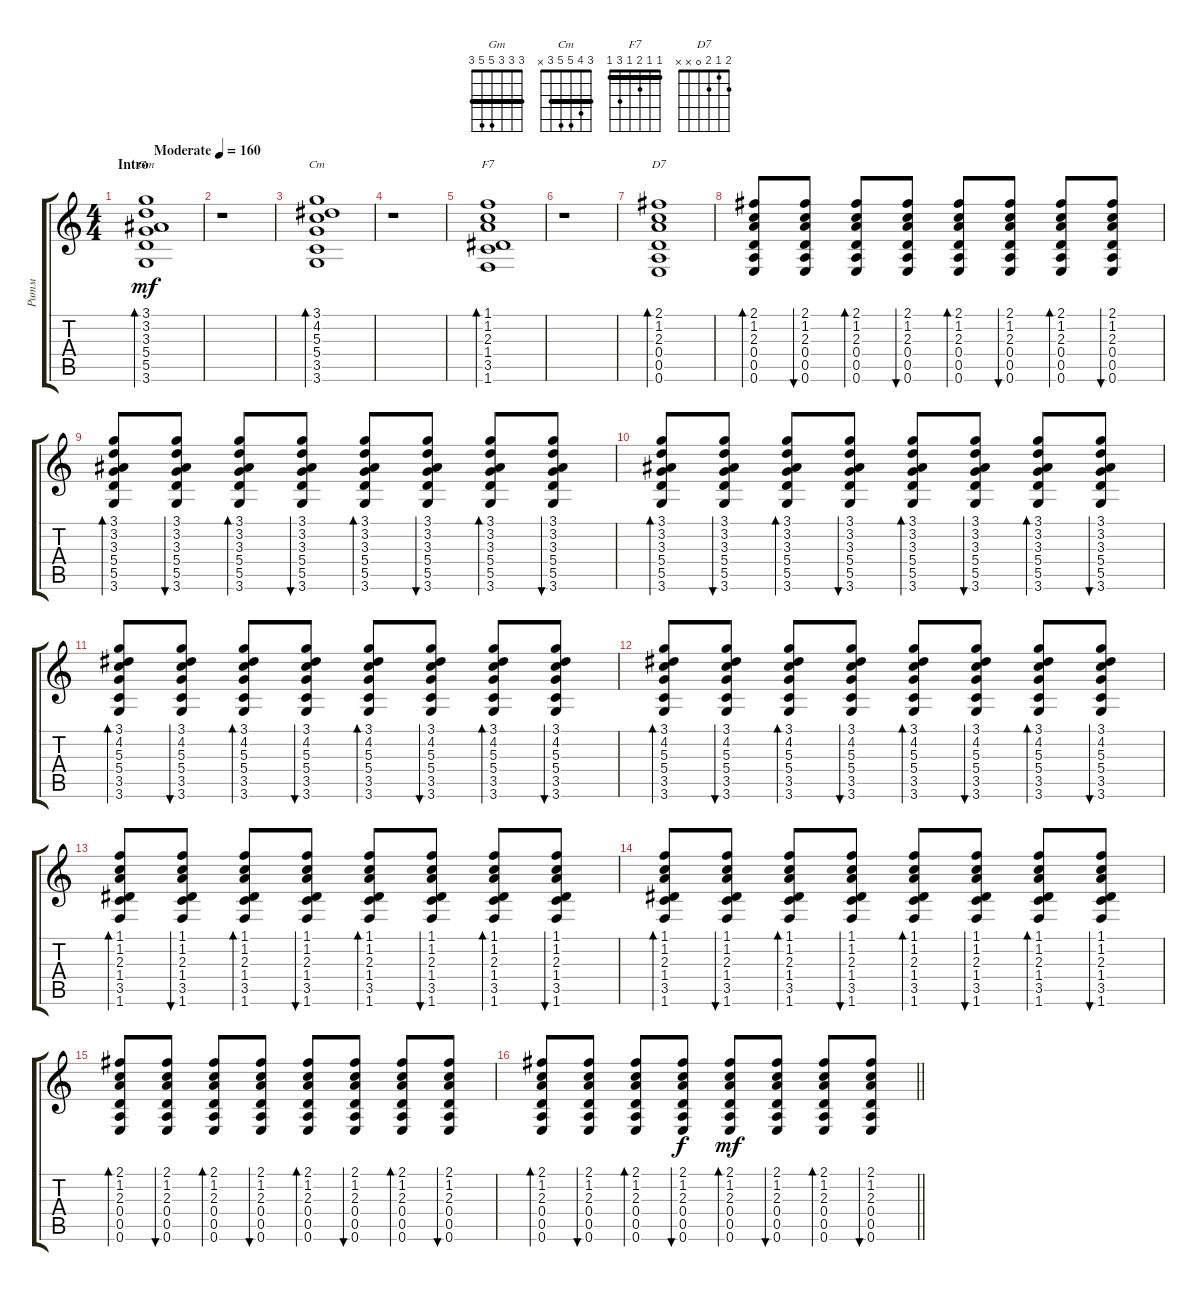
\track ("Ритм" "Ритм") {instrument acousticguitarsteel}
\staff {score tabs}
\tuning (E4 B3 G3 D3 A2 E2) {hide}
\chord ("Gm" 3 3 3 5 5 3) {barre 3}
\chord ("Cm" 3 4 5 5 3 x) {barre 3}
\chord ("F7" 1 1 2 1 3 1) {barre 1}
\chord ("D7" 2 1 2 0 x x)
\ts (4 4)
\section ("" "Intro")
\tempo (160 "Moderate")
\clef g2
\ks c
(3.1 3.2 3.3 5.4 5.5 3.6).1{bd 60 ch "Gm" dy mf instrument acousticguitarsteel} |
r.1 |
(3.1 4.2 5.3 5.4 3.5 3.6).1{bd 60 ch "Cm"} |
r.1 |
(1.1 1.2 2.3 1.4 3.5 1.6).1{bd 60 ch "F7"} |
r.1 |
(2.1 1.2 2.3 0.4 0.5 0.6).1{bd 60 ch "D7"} |
(2.1 1.2 2.3 0.4 0.5 0.6).8{bd 60} (2.1 1.2 2.3 0.4 0.5 0.6).8{bu 60} (2.1 1.2 2.3 0.4 0.5 0.6).8{bd 60} (2.1 1.2 2.3 0.4 0.5 0.6).8{bu 60} (2.1 1.2 2.3 0.4 0.5 0.6).8{bd 60} (2.1 1.2 2.3 0.4 0.5 0.6).8{bu 60} (2.1 1.2 2.3 0.4 0.5 0.6).8{bd 60} (2.1 1.2 2.3 0.4 0.5 0.6).8{bu 60} |
(3.1 3.2 3.3 5.4 5.5 3.6).8{bd 60} (3.1 3.2 3.3 5.4 5.5 3.6).8{bu 60} (3.1 3.2 3.3 5.4 5.5 3.6).8{bd 60} (3.1 3.2 3.3 5.4 5.5 3.6).8{bu 60} (3.1 3.2 3.3 5.4 5.5 3.6).8{bd 60} (3.1 3.2 3.3 5.4 5.5 3.6).8{bu 60} (3.1 3.2 3.3 5.4 5.5 3.6).8{bd 60} (3.1 3.2 3.3 5.4 5.5 3.6).8{bu 60} |
(3.1 3.2 3.3 5.4 5.5 3.6).8{bd 60} (3.1 3.2 3.3 5.4 5.5 3.6).8{bu 60} (3.1 3.2 3.3 5.4 5.5 3.6).8{bd 60} (3.1 3.2 3.3 5.4 5.5 3.6).8{bu 60} (3.1 3.2 3.3 5.4 5.5 3.6).8{bd 60} (3.1 3.2 3.3 5.4 5.5 3.6).8{bu 60} (3.1 3.2 3.3 5.4 5.5 3.6).8{bd 60} (3.1 3.2 3.3 5.4 5.5 3.6).8{bu 60} |
(3.1 4.2 5.3 5.4 3.5 3.6).8{bd 60} (3.1 4.2 5.3 5.4 3.5 3.6).8{bu 60} (3.1 4.2 5.3 5.4 3.5 3.6).8{bd 60} (3.1 4.2 5.3 5.4 3.5 3.6).8{bu 60} (3.1 4.2 5.3 5.4 3.5 3.6).8{bd 60} (3.1 4.2 5.3 5.4 3.5 3.6).8{bu 60} (3.1 4.2 5.3 5.4 3.5 3.6).8{bd 60} (3.1 4.2 5.3 5.4 3.5 3.6).8{bu 60} |
(3.1 4.2 5.3 5.4 3.5 3.6).8{bd 60} (3.1 4.2 5.3 5.4 3.5 3.6).8{bu 60} (3.1 4.2 5.3 5.4 3.5 3.6).8{bd 60} (3.1 4.2 5.3 5.4 3.5 3.6).8{bu 60} (3.1 4.2 5.3 5.4 3.5 3.6).8{bd 60} (3.1 4.2 5.3 5.4 3.5 3.6).8{bu 60} (3.1 4.2 5.3 5.4 3.5 3.6).8{bd 60} (3.1 4.2 5.3 5.4 3.5 3.6).8{bu 60} |
(1.1 1.2 2.3 1.4 3.5 1.6).8{bd 60} (1.1 1.2 2.3 1.4 3.5 1.6).8{bu 60} (1.1 1.2 2.3 1.4 3.5 1.6).8{bd 60} (1.1 1.2 2.3 1.4 3.5 1.6).8{bu 60} (1.1 1.2 2.3 1.4 3.5 1.6).8{bd 60} (1.1 1.2 2.3 1.4 3.5 1.6).8{bu 60} (1.1 1.2 2.3 1.4 3.5 1.6).8{bd 60} (1.1 1.2 2.3 1.4 3.5 1.6).8{bu 60} |
(1.1 1.2 2.3 1.4 3.5 1.6).8{bd 60} (1.1 1.2 2.3 1.4 3.5 1.6).8{bu 60} (1.1 1.2 2.3 1.4 3.5 1.6).8{bd 60} (1.1 1.2 2.3 1.4 3.5 1.6).8{bu 60} (1.1 1.2 2.3 1.4 3.5 1.6).8{bd 60} (1.1 1.2 2.3 1.4 3.5 1.6).8{bu 60} (1.1 1.2 2.3 1.4 3.5 1.6).8{bd 60} (1.1 1.2 2.3 1.4 3.5 1.6).8{bu 60} |
(2.1 1.2 2.3 0.4 0.5 0.6).8{bd 60} (2.1 1.2 2.3 0.4 0.5 0.6).8{bu 60} (2.1 1.2 2.3 0.4 0.5 0.6).8{bd 60} (2.1 1.2 2.3 0.4 0.5 0.6).8{bu 60} (2.1 1.2 2.3 0.4 0.5 0.6).8{bd 60} (2.1 1.2 2.3 0.4 0.5 0.6).8{bu 60} (2.1 1.2 2.3 0.4 0.5 0.6).8{bd 60} (2.1 1.2 2.3 0.4 0.5 0.6).8{bu 60} |
\barLineRight lightlight
(2.1 1.2 2.3 0.4 0.5 0.6).8{bd 60} (2.1 1.2 2.3 0.4 0.5 0.6).8{bu 60} (2.1 1.2 2.3 0.4 0.5 0.6).8{bd 60} (2.1 1.2 2.3 0.4 0.5 0.6).8{bu 60 dy f} (2.1 1.2 2.3 0.4 0.5 0.6).8{bd 60 dy mf} (2.1 1.2 2.3 0.4 0.5 0.6).8{bu 60} (2.1 1.2 2.3 0.4 0.5 0.6).8{bd 60} (2.1 1.2 2.3 0.4 0.5 0.6).8{bu 60}
